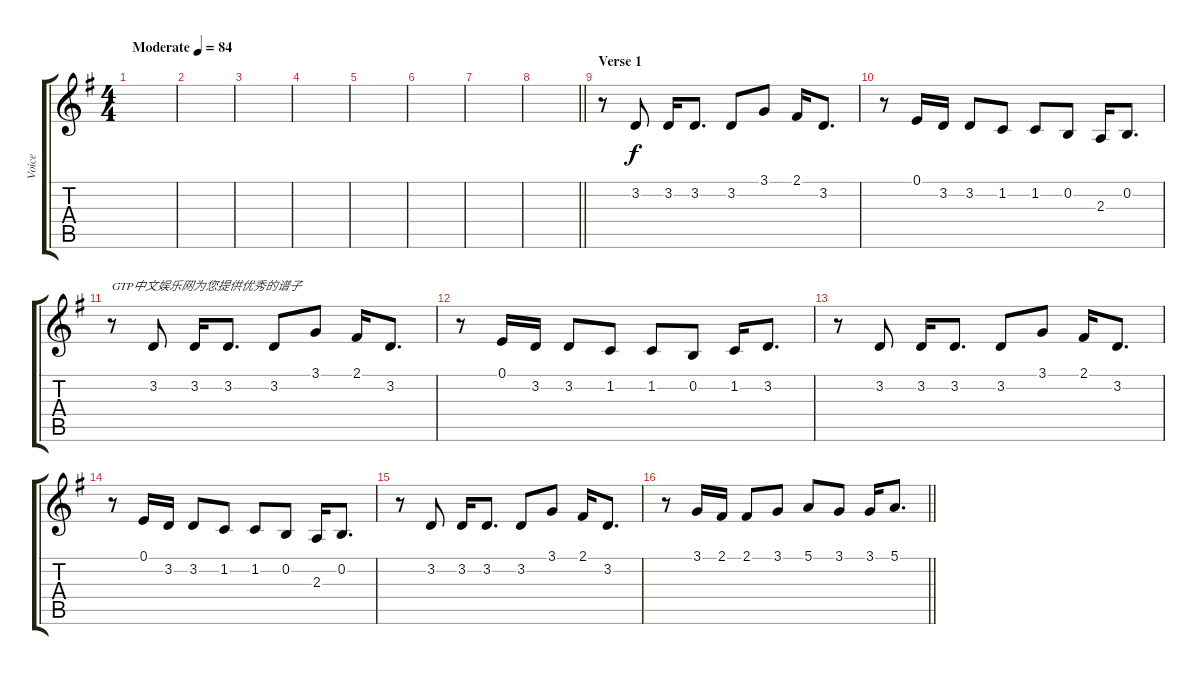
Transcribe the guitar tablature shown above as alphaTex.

\track ("Voice" "Voice") {instrument orchestralharp}
\staff {score tabs}
\tuning (E4 B3 G3 D3 A2 E2) {hide}
\ts (4 4)
\tempo (84 "Moderate")
\clef g2
\ks g
|
|
|
|
|
|
|
\barLineRight lightlight
|
\section ("" "Verse 1")
r.8{txt " "} 3.2.8 3.2.16 3.2.8{d} 3.2.8 3.1.8 2.1.16 3.2.8{d} |
r.8 0.1.16 3.2.16 3.2.8 1.2.8 1.2.8 0.2.8 2.3.16 0.2.8{d} |
r.8{txt "GTP中文娱乐网为您提供优秀的谱子"} 3.2.8 3.2.16 3.2.8{d} 3.2.8 3.1.8 2.1.16 3.2.8{d} |
r.8 0.1.16 3.2.16 3.2.8 1.2.8 1.2.8 0.2.8 1.2.16 3.2.8{d} |
r.8 3.2.8 3.2.16 3.2.8{d} 3.2.8 3.1.8 2.1.16 3.2.8{d} |
r.8 0.1.16 3.2.16 3.2.8 1.2.8 1.2.8 0.2.8 2.3.16 0.2.8{d} |
r.8 3.2.8 3.2.16 3.2.8{d} 3.2.8 3.1.8 2.1.16 3.2.8{d} |
\barLineRight lightlight
r.8 3.1.16 2.1.16 2.1.8 3.1.8 5.1.8 3.1.8 3.1.16 5.1.8{d}
